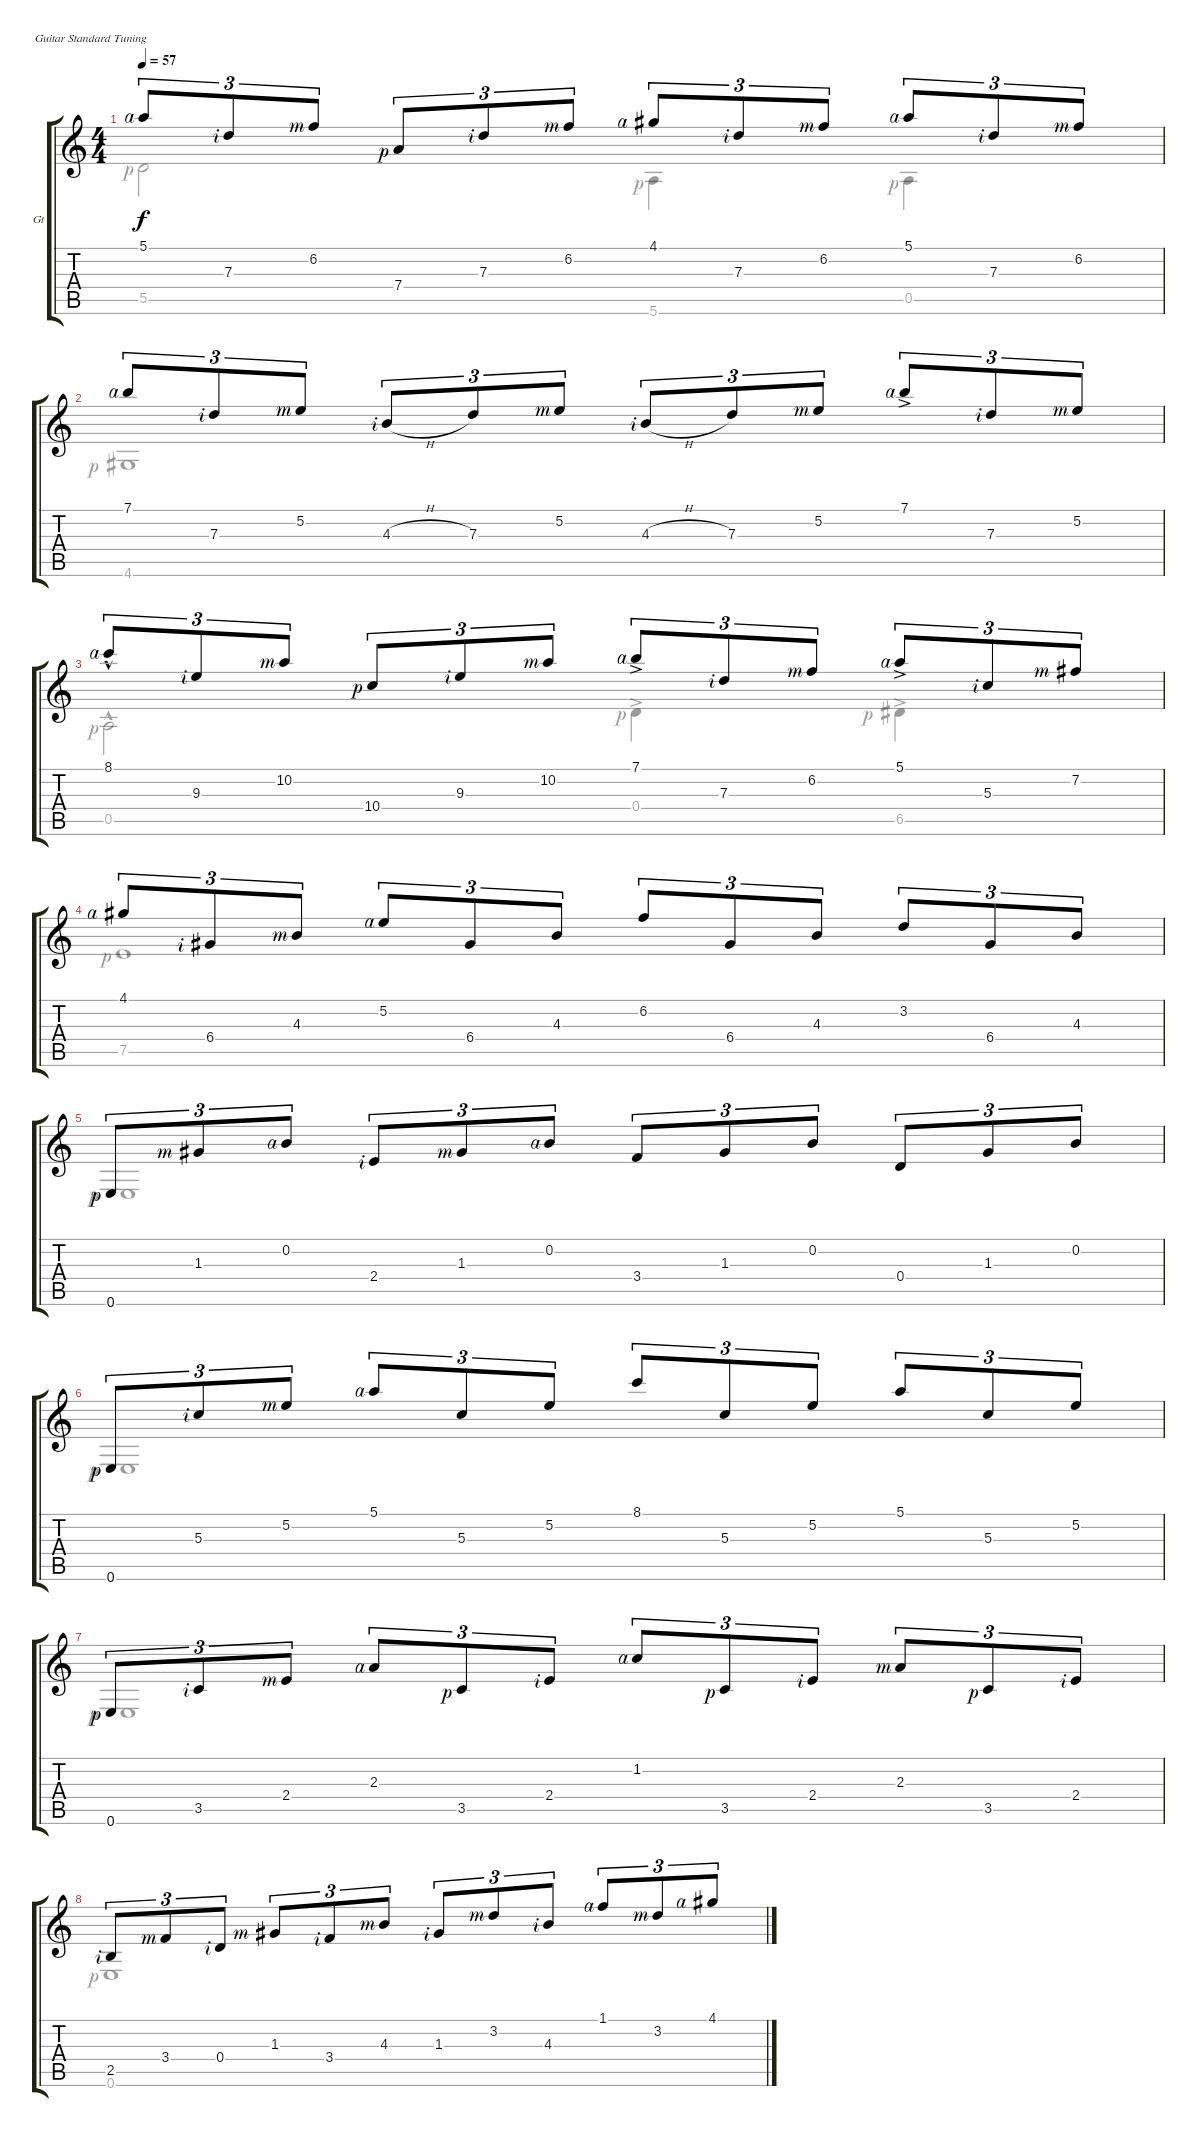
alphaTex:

\defaultSystemsLayout 4
\bracketExtendMode groupsimilarinstruments
\firstSystemTrackNameOrientation horizontal
\otherSystemsTrackNameOrientation horizontal
\track ("Guitar" "Gt") {instrument acousticguitarnylon}
\staff {score tabs}
\tuning (E4 B3 G3 D3 A2 E2)
\voice
\ts (4 4)
\tempo 57
\clef g2
\ks c
5.1{rf 4}.8{tu (3 2) dy f} 7.3{rf 2}.8{tu (3 2)} 6.2{rf 3}.8{tu (3 2)} 7.4{rf 1}.8{tu (3 2)} 7.3{rf 2}.8{tu (3 2)} 6.2{rf 3}.8{tu (3 2)} 4.1{rf 4}.8{tu (3 2)} 7.3{rf 2}.8{tu (3 2)} 6.2{rf 3}.8{tu (3 2)} 5.1{rf 4}.8{tu (3 2)} 7.3{rf 2}.8{tu (3 2)} 6.2{rf 3}.8{tu (3 2)} |
7.1{rf 4}.8{tu (3 2)} 7.3{rf 2}.8{tu (3 2)} 5.2{rf 3}.8{tu (3 2)} 4.3{h rf 2}.8{tu (3 2)} 7.3.8{tu (3 2)} 5.2{rf 3}.8{tu (3 2)} 4.3{h rf 2}.8{tu (3 2)} 7.3.8{tu (3 2)} 5.2{rf 3}.8{tu (3 2)} 7.1{ac rf 4}.8{tu (3 2)} 7.3{rf 2}.8{tu (3 2)} 5.2{rf 3}.8{tu (3 2)} |
8.1{hac rf 4}.8{tu (3 2)} 9.3{rf 2}.8{tu (3 2)} 10.2{rf 3}.8{tu (3 2)} 10.4{rf 1}.8{tu (3 2)} 9.3{rf 2}.8{tu (3 2)} 10.2{rf 3}.8{tu (3 2)} 7.1{ac rf 4}.8{tu (3 2)} 7.3{rf 2}.8{tu (3 2)} 6.2{rf 3}.8{tu (3 2)} 5.1{ac rf 4}.8{tu (3 2)} 5.3{rf 2}.8{tu (3 2)} 7.2{rf 3}.8{tu (3 2)} |
4.1{rf 4}.8{tu (3 2)} 6.4{rf 2}.8{tu (3 2)} 4.3{rf 3}.8{tu (3 2)} 5.2{rf 4}.8{tu (3 2)} 6.4.8{tu (3 2)} 4.3.8{tu (3 2)} 6.2.8{tu (3 2)} 6.4.8{tu (3 2)} 4.3.8{tu (3 2)} 3.2.8{tu (3 2)} 6.4.8{tu (3 2)} 4.3.8{tu (3 2)} |
0.6{rf 1}.8{tu (3 2)} 1.3{rf 3}.8{tu (3 2)} 0.2{rf 4}.8{tu (3 2)} 2.4{rf 2}.8{tu (3 2)} 1.3{rf 3}.8{tu (3 2)} 0.2{rf 4}.8{tu (3 2)} 3.4.8{tu (3 2)} 1.3.8{tu (3 2)} 0.2.8{tu (3 2)} 0.4.8{tu (3 2)} 1.3.8{tu (3 2)} 0.2.8{tu (3 2)} |
0.6{rf 1}.8{tu (3 2)} 5.3{rf 2}.8{tu (3 2)} 5.2{rf 3}.8{tu (3 2)} 5.1{rf 4}.8{tu (3 2)} 5.3.8{tu (3 2)} 5.2.8{tu (3 2)} 8.1.8{tu (3 2)} 5.3.8{tu (3 2)} 5.2.8{tu (3 2)} 5.1.8{tu (3 2)} 5.3.8{tu (3 2)} 5.2.8{tu (3 2)} |
0.6{rf 1}.8{tu (3 2)} 3.5{rf 2}.8{tu (3 2)} 2.4{rf 3}.8{tu (3 2)} 2.3{rf 4}.8{tu (3 2)} 3.5{rf 1}.8{tu (3 2)} 2.4{rf 2}.8{tu (3 2)} 1.2{rf 4}.8{tu (3 2)} 3.5{rf 1}.8{tu (3 2)} 2.4{rf 2}.8{tu (3 2)} 2.3{rf 3}.8{tu (3 2)} 3.5{rf 1}.8{tu (3 2)} 2.4{rf 2}.8{tu (3 2)} |
2.5{rf 2}.8{tu (3 2)} 3.4{rf 3}.8{tu (3 2)} 0.4{rf 2}.8{tu (3 2)} 1.3{rf 3}.8{tu (3 2)} 3.4{rf 2}.8{tu (3 2)} 4.3{rf 3}.8{tu (3 2)} 1.3{rf 2}.8{tu (3 2)} 3.2{rf 3}.8{tu (3 2)} 4.3{rf 2}.8{tu (3 2)} 1.1{rf 4}.8{tu (3 2)} 3.2{rf 3}.8{tu (3 2)} 4.1{rf 4}.8{tu (3 2)}
\voice
\clef g2
\ottava regular
\simile none
\ks c
5.5{rf 1}.2{dy f} 5.6{rf 1}.4 0.5{rf 1}.4 |
4.6{rf 1}.1 |
0.5{hac rf 1}.2 0.4{ac rf 1}.4 6.5{ac rf 1}.4 |
7.5{rf 1}.1 |
0.6{rf 1}.1 |
0.6{rf 1}.1 |
0.6{rf 1}.1 |
0.6{rf 1}.1
